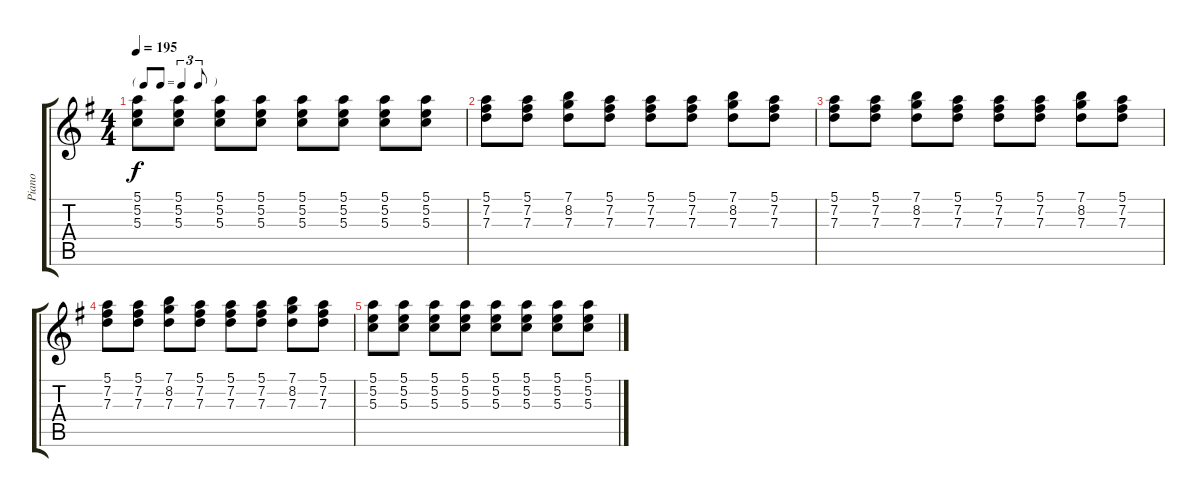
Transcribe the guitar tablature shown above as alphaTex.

\track ("Piano" "Piano") {instrument brightacousticpiano}
\staff {score tabs}
\tuning (E5 B4 G4 D4 A3 E3) {hide}
\ts (4 4)
\tf triplet8th
\tempo 195
\clef g2
\ks g
(5.1 5.2 5.3).8{dy f} (5.1 5.2 5.3).8 (5.1 5.2 5.3).8 (5.1 5.2 5.3).8 (5.1 5.2 5.3).8 (5.1 5.2 5.3).8 (5.1 5.2 5.3).8 (5.1 5.2 5.3).8 |
(5.1 7.2 7.3).8 (5.1 7.2 7.3).8 (7.1 8.2 7.3).8 (5.1 7.2 7.3).8 (5.1 7.2 7.3).8 (5.1 7.2 7.3).8 (7.1 8.2 7.3).8 (5.1 7.2 7.3).8 |
(5.1 7.2 7.3).8 (5.1 7.2 7.3).8 (7.1 8.2 7.3).8 (5.1 7.2 7.3).8 (5.1 7.2 7.3).8 (5.1 7.2 7.3).8 (7.1 8.2 7.3).8 (5.1 7.2 7.3).8 |
(5.1 7.2 7.3).8 (5.1 7.2 7.3).8 (7.1 8.2 7.3).8 (5.1 7.2 7.3).8 (5.1 7.2 7.3).8 (5.1 7.2 7.3).8 (7.1 8.2 7.3).8 (5.1 7.2 7.3).8 |
(5.1 5.2 5.3).8 (5.1 5.2 5.3).8 (5.1 5.2 5.3).8 (5.1 5.2 5.3).8 (5.1 5.2 5.3).8 (5.1 5.2 5.3).8 (5.1 5.2 5.3).8 (5.1 5.2 5.3).8
